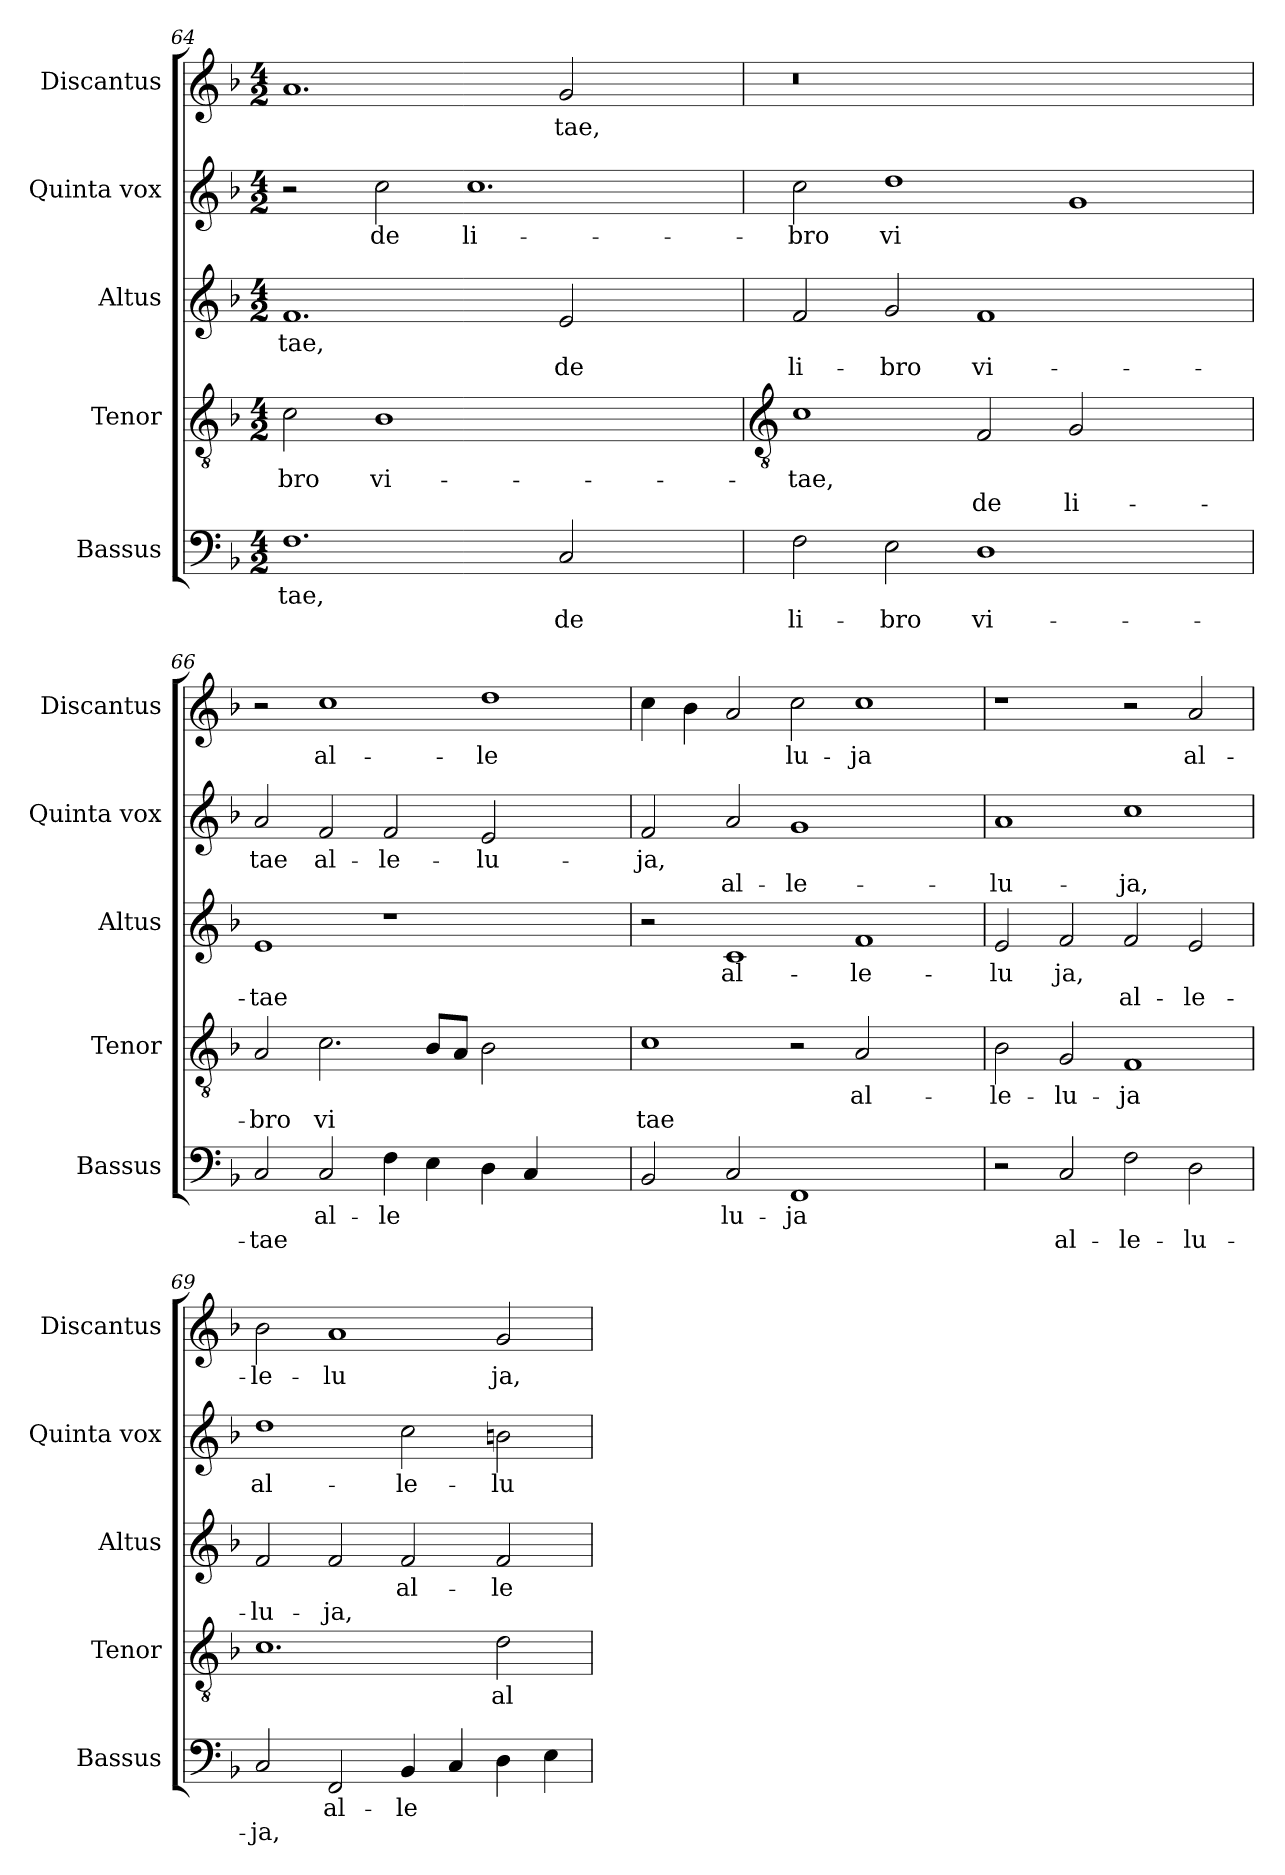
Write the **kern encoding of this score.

**kern	**text	**text	**kern	**text	**text	**kern	**text	**text	**kern	**text	**text	**kern	**text
*part5	*part5	*part5	*part4	*part4	*part4	*part3	*part3	*part3	*part2	*part2	*part2	*part1	*part1
*staff5	*staff5	*staff5	*staff4	*staff4	*staff4	*staff3	*staff3	*staff3	*staff2	*staff2	*staff2	*staff1	*staff1
*I"Bassus	*	*	*I"Tenor	*	*	*I"Altus	*	*	*I"Quinta vox	*	*	*I"Discantus	*
*I'Bassus	*	*	*I'Tenor	*	*	*I'Altus	*	*	*I'Quinta vox	*	*	*I'Discantus	*
!!LO:LB:g=z
*clefF4	*	*	*clefGv2	*	*	*clefG2	*	*	*clefG2	*	*	*clefG2	*
*k[b-]	*	*	*k[b-]	*	*	*k[b-]	*	*	*k[b-]	*	*	*k[b-]	*
*F:	*	*	*F:	*	*	*F:	*	*	*F:	*	*	*F:	*
*M4/2	*	*	*M4/2	*	*	*M4/2	*	*	*M4/2	*	*	*M4/2	*
=64	=64	=64	=64	=64	=64	=64	=64	=64	=64	=64	=64	=64	=64
!	!LO:LY:b	!	!	!LO:LY:b	!	!	!LO:LY:b	!	!	!	!	!	!
1.F	-tae,	.	2c	bro	.	1.f	tae,	.	2r	.	.	1.a	.
!	!	!	!	!LO:LY:b	!	!	!	!	!	!LO:LY:b	!	!	!
.	.	.	1B-	vi-	.	.	.	.	2cc	de	.	.	.
!	!	!	!	!	!	!	!	!	!	!LO:LY:b	!	!	!
.	.	.	.	.	.	.	.	.	1.cc	li-	.	.	.
!	!	!LO:LY:b	!	!	!	!	!	!LO:LY:b	!	!	!	!	!LO:LY:b
2C	.	de	1ryy	.	.	2e	.	de	.	.	.	2g	-tae,
2ryy	.	.	.	.	.	2ryy	.	.	.	.	.	2ryy	.
!!LO:LB:g=z
=65	=65	=65	=65	=65	=65	=65	=65	=65	=65	=65	=65	=65	=65
*	*	*	*clefGv2	*	*	*	*	*	*	*	*	*	*
!	!	!LO:LY:b	!	!LO:LY:b	!	!	!	!LO:LY:b	!	!LO:LY:b	!	!	!
2F	.	li-	1c	-tae,	.	2f	.	li-	2cc	-bro	.	0r	.
!	!	!LO:LY:b	!	!	!	!	!	!LO:LY:b	!	!LO:LY:b	!	!	!
2E	.	-bro	.	.	.	2g	.	-bro	1dd	vi	.	.	.
!	!	!LO:LY:b	!	!	!LO:LY:b	!	!	!LO:LY:b	!	!	!	!	!
1D	.	vi-	2F	.	de	1f	.	vi-	.	.	.	.	.
!	!	!	!	!	!LO:LY:b	!	!	!	!	!	!	!	!
.	.	.	2G	.	li-	.	.	.	1g	.	.	.	.
2ryy	.	.	2ryy	.	.	2ryy	.	.	.	.	.	2ryy	.
=66	=66	=66	=66	=66	=66	=66	=66	=66	=66	=66	=66	=66	=66
!	!	!LO:LY:b	!	!	!LO:LY:b	!	!	!LO:LY:b	!	!LO:LY:b	!	!	!
2C	.	-tae	2A	.	-bro	1e	.	-tae	2a	tae	.	2r	.
!	!LO:LY:b	!	!	!	!LO:LY:b	!	!	!	!	!LO:LY:b	!	!	!LO:LY:b
2C	al-	.	2.c	.	vi	.	.	.	2f	al-	.	1cc	al-
!	!LO:LY:b	!	!	!	!	!	!	!	!	!LO:LY:b	!	!	!
4F	-le	.	.	.	.	1r	.	.	2f	-le-	.	.	.
4E	.	.	8B-L	.	.	.	.	.	.	.	.	.	.
.	.	.	8AJ	.	.	.	.	.	.	.	.	.	.
!	!	!	!	!	!	!	!	!	!	!LO:LY:b	!	!	!LO:LY:b
4D	.	.	2B-	.	.	.	.	.	2e	-lu-	.	1dd	-le
4C	.	.	.	.	.	.	.	.	.	.	.	.	.
2ryy	.	.	2ryy	.	.	2ryy	.	.	2ryy	.	.	.	.
=67	=67	=67	=67	=67	=67	=67	=67	=67	=67	=67	=67	=67	=67
!	!	!	!	!	!LO:LY:b	!	!	!	!	!LO:LY:b	!	!	!
2BB-	.	.	1c	.	tae	2r	.	.	2f	-ja,	.	4cc	.
.	.	.	.	.	.	.	.	.	.	.	.	4b-	.
!	!LO:LY:b	!	!	!	!	!	!LO:LY:b	!	!	!	!LO:LY:b	!	!
2C	lu-	.	.	.	.	1c	al-	.	2a	.	al-	2a	.
!	!LO:LY:b	!	!	!	!	!	!	!	!	!	!LO:LY:b	!	!LO:LY:b
1FF	-ja	.	2r	.	.	.	.	.	1g	.	-le-	2cc	lu-
!	!	!	!	!LO:LY:b	!	!	!LO:LY:b	!	!	!	!	!	!LO:LY:b
.	.	.	2A	al-	.	1f	-le-	.	.	.	.	1cc	-ja
2ryy	.	.	2ryy	.	.	.	.	.	2ryy	.	.	.	.
=68	=68	=68	=68	=68	=68	=68	=68	=68	=68	=68	=68	=68	=68
!	!	!	!	!LO:LY:b	!	!	!LO:LY:b	!	!	!	!LO:LY:b	!	!
2r	.	.	2B-	-le-	.	2e	-lu	.	1a	.	-lu-	1r	.
!	!	!LO:LY:b	!	!LO:LY:b	!	!	!LO:LY:b	!	!	!	!	!	!
2C	.	al-	2G	-lu-	.	2f	ja,	.	.	.	.	.	.
!	!	!LO:LY:b	!	!LO:LY:b	!	!	!	!LO:LY:b	!	!	!LO:LY:b	!	!
2F	.	-le-	1F	-ja	.	2f	.	al-	1cc	.	-ja,	2r	.
!	!	!LO:LY:b	!	!	!	!	!	!LO:LY:b	!	!	!	!	!LO:LY:b
2D	.	-lu-	.	.	.	2e	.	-le-	.	.	.	2a	al-
=69	=69	=69	=69	=69	=69	=69	=69	=69	=69	=69	=69	=69	=69
!	!	!LO:LY:b	!	!	!	!	!	!LO:LY:b	!	!LO:LY:b	!	!	!LO:LY:b
2C	.	-ja,	1.c	.	.	2f	.	-lu-	1dd	al-	.	2b-	-le-
!	!LO:LY:b	!	!	!	!	!	!	!LO:LY:b	!	!	!	!	!LO:LY:b
2FF	al-	.	.	.	.	2f	.	-ja,	.	.	.	1a	-lu
!	!LO:LY:b	!	!	!	!	!	!LO:LY:b	!	!	!LO:LY:b	!	!	!
4BB-	-le	.	.	.	.	2f	al-	.	2cc	-le-	.	.	.
4C	.	.	.	.	.	.	.	.	.	.	.	.	.
!	!	!	!	!LO:LY:b	!	!	!LO:LY:b	!	!	!LO:LY:b	!	!	!LO:LY:b
4D	.	.	2d	al-	.	2f	-le-	.	2bn	-lu	.	2g	ja,
4E	.	.	.	.	.	.	.	.	.	.	.	.	.
=	=	=	=	=	=	=	=	=	=	=	=	=	=
*-	*-	*-	*-	*-	*-	*-	*-	*-	*-	*-	*-	*-	*-
